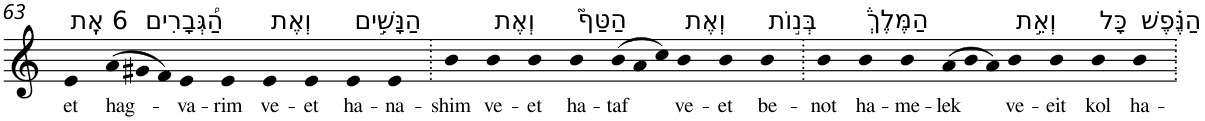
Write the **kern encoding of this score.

**kern	**text
*part1	*part1
*staff1	*staff1
*I"Piano	*
*I'Pno	*
!!LO:PB:g=z
*clefG2	*
*k[]	*
=63	=63
!LO:TX:a:t=6 אֶֽת	!
!	!LO:LY:b
4e	et
*Xtuplet	*
!LO:TX:a:t=הַ֠גְּבָרִים	!
!	!LO:LY:b
(>12a	hag-
12g#X	.
12f)	.
!	!LO:LY:b
4e	-va-
!	!LO:LY:b
4e	-rim
!LO:TX:a:t=וְאֶת	!
!	!LO:LY:b
4e	ve-
!	!LO:LY:b
4e	-et
!LO:TX:a:t=הַנָּשִׁ֣ים	!
!	!LO:LY:b
4e	ha-
!	!LO:LY:b
4e	-na-
=64.	=64.
!	!LO:LY:b
4b	-shim
!LO:TX:a:t=וְאֶת	!
!	!LO:LY:b
4b	ve-
!	!LO:LY:b
4b	-et
!LO:TX:a:t=הַטַּף֮	!
!	!LO:LY:b
4b	ha-
!	!LO:LY:b
(>12b	-taf
12a	.
12cc)	.
!LO:TX:a:t=וְאֶת	!
!	!LO:LY:b
4b	ve-
!	!LO:LY:b
4b	-et
!LO:TX:a:t=בְּנ֣וֹת	!
!	!LO:LY:b
4b	be-
=65.	=65.
!	!LO:LY:b
4b	-not
!LO:TX:a:t=הַמֶּלֶךְ֒	!
!	!LO:LY:b
4b	ha-
!	!LO:LY:b
4b	-me-
!	!LO:LY:b
(>12a	-lek
12b	.
12a)	.
!LO:TX:a:t=וְאֵ֣ת	!
!	!LO:LY:b
4b	ve-
!	!LO:LY:b
4b	-eit
!LO:TX:a:t=כָּל	!
!	!LO:LY:b
4b	kol
!LO:TX:a:t=הַנֶּ֗פֶשׁ	!
!	!LO:LY:b
4b	ha-
=.	=.
*-	*-
